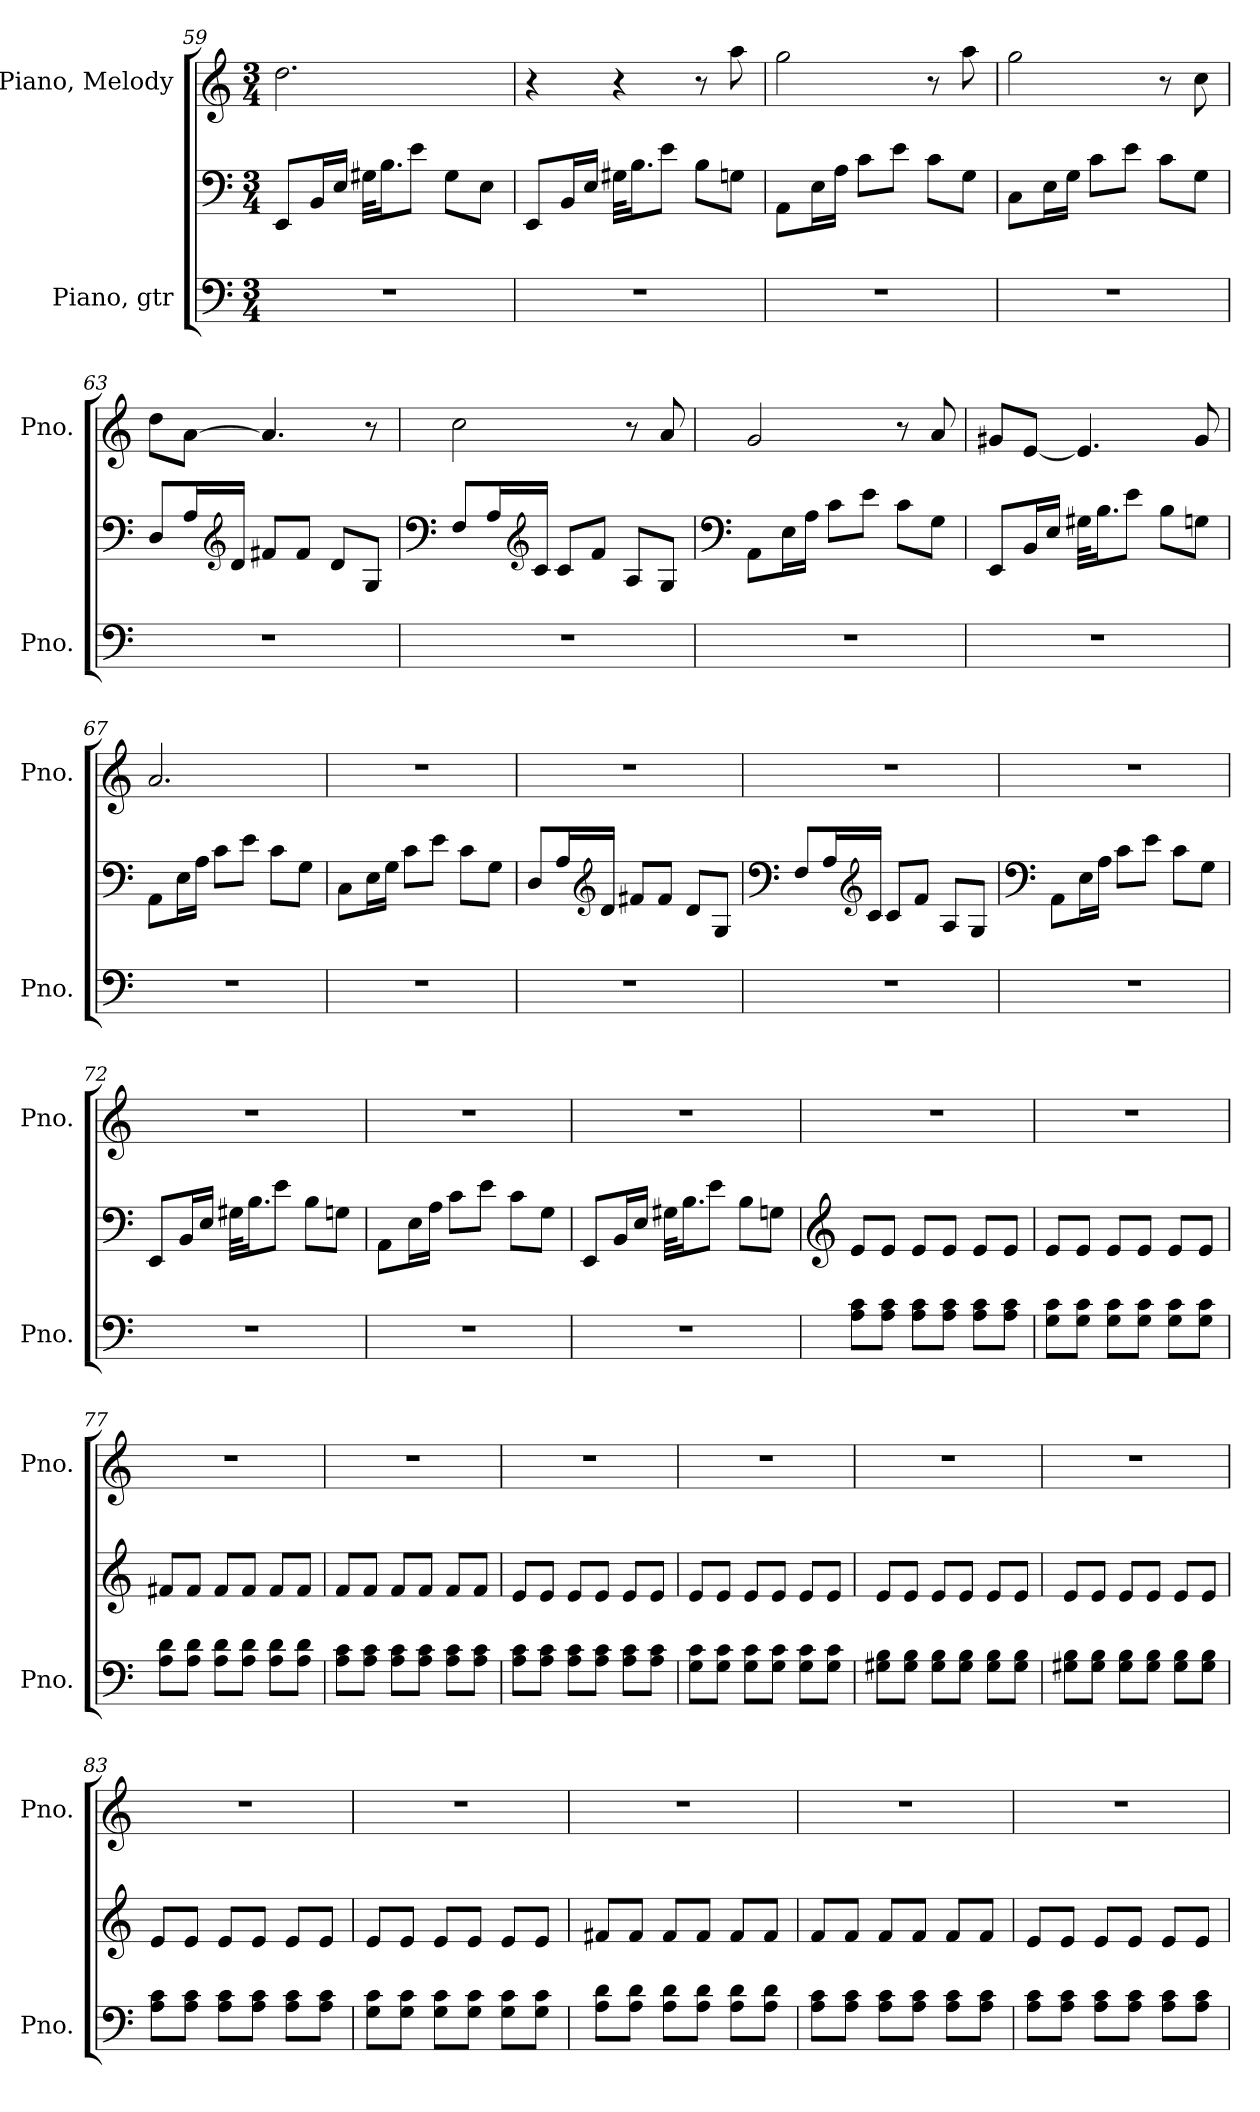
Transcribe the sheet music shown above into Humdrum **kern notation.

**kern	**kern	**kern
*part2	*part2	*part1
*staff3	*staff2	*staff1
*I"Piano, gtr	*	*I"Piano, Melody
*I'Pno.	*	*I'Pno.
*clefF4	*clefF4	*clefG2
*k[]	*k[]	*k[]
*M3/4	*M3/4	*M3/4
=59	=59	=59
2.r	8EE/L	2.dd\
.	16BB/L	.
.	16E/JJ	.
.	32G#X\KLL	.
.	16.B\J	.
.	8e\J	.
.	8G#\L	.
.	8E\J	.
=60	=60	=60
2.r	8EE/L	4r
.	16BB/L	.
.	16E/JJ	.
.	32G#X\KLL	4r
.	16.B\J	.
.	8e\J	.
.	8B\L	8r
.	8Gn\J	8aa\
=61	=61	=61
2.r	8AA\L	2gg\
.	16E\L	.
.	16A\JJ	.
.	8c\L	.
.	8e\J	.
.	8c\L	8r
.	8G\J	8aa\
!!LO:PB:g=z
=62	=62	=62
2.r	8C\L	2gg\
.	16E\L	.
.	16G\JJ	.
.	8c\L	.
.	8e\J	.
.	8c\L	8r
.	8G\J	8cc\
=63	=63	=63
2.r	8D/L	8dd\L
.	16A/L	[8a\J
*	*clefG2	*
.	16d/JJ	.
.	8f#X/L	4.a/]
.	8f#/J	.
.	8d/L	.
.	8G/J	8r
=64	=64	=64
*	*clefF4	*
2.r	8F/L	2cc\
.	16A/L	.
*	*clefG2	*
.	16c/JJ	.
.	8c/L	.
.	8f/J	.
.	8A/L	8r
.	8G/J	8a/
=65	=65	=65
*	*clefF4	*
2.r	8AA\L	2g/
.	16E\L	.
.	16A\JJ	.
.	8c\L	.
.	8e\J	.
.	8c\L	8r
.	8G\J	8a/
!!LO:LB:g=z
=66	=66	=66
2.r	8EE/L	8g#X/L
.	16BB/L	[8e/J
.	16E/JJ	.
.	32G#X\KLL	4.e/]
.	16.B\J	.
.	8e\J	.
.	8B\L	.
.	8Gn\J	8g#/
=67	=67	=67
2.r	8AA\L	2.a/
.	16E\L	.
.	16A\JJ	.
.	8c\L	.
.	8e\J	.
.	8c\L	.
.	8G\J	.
=68	=68	=68
2.r	8C\L	2.r
.	16E\L	.
.	16G\JJ	.
.	8c\L	.
.	8e\J	.
.	8c\L	.
.	8G\J	.
=69	=69	=69
2.r	8D/L	2.r
.	16A/L	.
*	*clefG2	*
.	16d/JJ	.
.	8f#X/L	.
.	8f#/J	.
.	8d/L	.
.	8G/J	.
!!LO:LB:g=z
=70	=70	=70
*	*clefF4	*
2.r	8F/L	2.r
.	16A/L	.
*	*clefG2	*
.	16c/JJ	.
.	8c/L	.
.	8f/J	.
.	8A/L	.
.	8G/J	.
=71	=71	=71
*	*clefF4	*
2.r	8AA\L	2.r
.	16E\L	.
.	16A\JJ	.
.	8c\L	.
.	8e\J	.
.	8c\L	.
.	8G\J	.
=72	=72	=72
2.r	8EE/L	2.r
.	16BB/L	.
.	16E/JJ	.
.	32G#X\KLL	.
.	16.B\J	.
.	8e\J	.
.	8B\L	.
.	8Gn\J	.
=73	=73	=73
2.r	8AA\L	2.r
.	16E\L	.
.	16A\JJ	.
.	8c\L	.
.	8e\J	.
.	8c\L	.
.	8G\J	.
!!LO:LB:g=z
=74	=74	=74
2.r	8EE/L	2.r
.	16BB/L	.
.	16E/JJ	.
.	32G#X\KLL	.
.	16.B\J	.
.	8e\J	.
.	8B\L	.
.	8Gn\J	.
=75	=75	=75
*	*clefG2	*
8A\ 8c\L	8e/L	2.r
8A\ 8c\J	8e/J	.
8A\ 8c\L	8e/L	.
8A\ 8c\J	8e/J	.
8A\ 8c\L	8e/L	.
8A\ 8c\J	8e/J	.
=76	=76	=76
8G\ 8c\L	8e/L	2.r
8G\ 8c\J	8e/J	.
8G\ 8c\L	8e/L	.
8G\ 8c\J	8e/J	.
8G\ 8c\L	8e/L	.
8G\ 8c\J	8e/J	.
=77	=77	=77
8A\ 8d\L	8f#X/L	2.r
8A\ 8d\J	8f#/J	.
8A\ 8d\L	8f#/L	.
8A\ 8d\J	8f#/J	.
8A\ 8d\L	8f#/L	.
8A\ 8d\J	8f#/J	.
!!LO:PB:g=z
=78	=78	=78
8A\ 8c\L	8f/L	2.r
8A\ 8c\J	8f/J	.
8A\ 8c\L	8f/L	.
8A\ 8c\J	8f/J	.
8A\ 8c\L	8f/L	.
8A\ 8c\J	8f/J	.
=79	=79	=79
8A\ 8c\L	8e/L	2.r
8A\ 8c\J	8e/J	.
8A\ 8c\L	8e/L	.
8A\ 8c\J	8e/J	.
8A\ 8c\L	8e/L	.
8A\ 8c\J	8e/J	.
=80	=80	=80
8G\ 8c\L	8e/L	2.r
8G\ 8c\J	8e/J	.
8G\ 8c\L	8e/L	.
8G\ 8c\J	8e/J	.
8G\ 8c\L	8e/L	.
8G\ 8c\J	8e/J	.
=81	=81	=81
8G#X\ 8B\L	8e/L	2.r
8G#\ 8B\J	8e/J	.
8G#\ 8B\L	8e/L	.
8G#\ 8B\J	8e/J	.
8G#\ 8B\L	8e/L	.
8G#\ 8B\J	8e/J	.
=82	=82	=82
8G#X\ 8B\L	8e/L	2.r
8G#\ 8B\J	8e/J	.
8G#\ 8B\L	8e/L	.
8G#\ 8B\J	8e/J	.
8G#\ 8B\L	8e/L	.
8G#\ 8B\J	8e/J	.
!!LO:LB:g=z
=83	=83	=83
8A\ 8c\L	8e/L	2.r
8A\ 8c\J	8e/J	.
8A\ 8c\L	8e/L	.
8A\ 8c\J	8e/J	.
8A\ 8c\L	8e/L	.
8A\ 8c\J	8e/J	.
=84	=84	=84
8G\ 8c\L	8e/L	2.r
8G\ 8c\J	8e/J	.
8G\ 8c\L	8e/L	.
8G\ 8c\J	8e/J	.
8G\ 8c\L	8e/L	.
8G\ 8c\J	8e/J	.
=85	=85	=85
8A\ 8d\L	8f#X/L	2.r
8A\ 8d\J	8f#/J	.
8A\ 8d\L	8f#/L	.
8A\ 8d\J	8f#/J	.
8A\ 8d\L	8f#/L	.
8A\ 8d\J	8f#/J	.
=86	=86	=86
8A\ 8c\L	8f/L	2.r
8A\ 8c\J	8f/J	.
8A\ 8c\L	8f/L	.
8A\ 8c\J	8f/J	.
8A\ 8c\L	8f/L	.
8A\ 8c\J	8f/J	.
!!LO:LB:g=z
=87	=87	=87
8A\ 8c\L	8e/L	2.r
8A\ 8c\J	8e/J	.
8A\ 8c\L	8e/L	.
8A\ 8c\J	8e/J	.
8A\ 8c\L	8e/L	.
8A\ 8c\J	8e/J	.
=	=	=
*-	*-	*-
